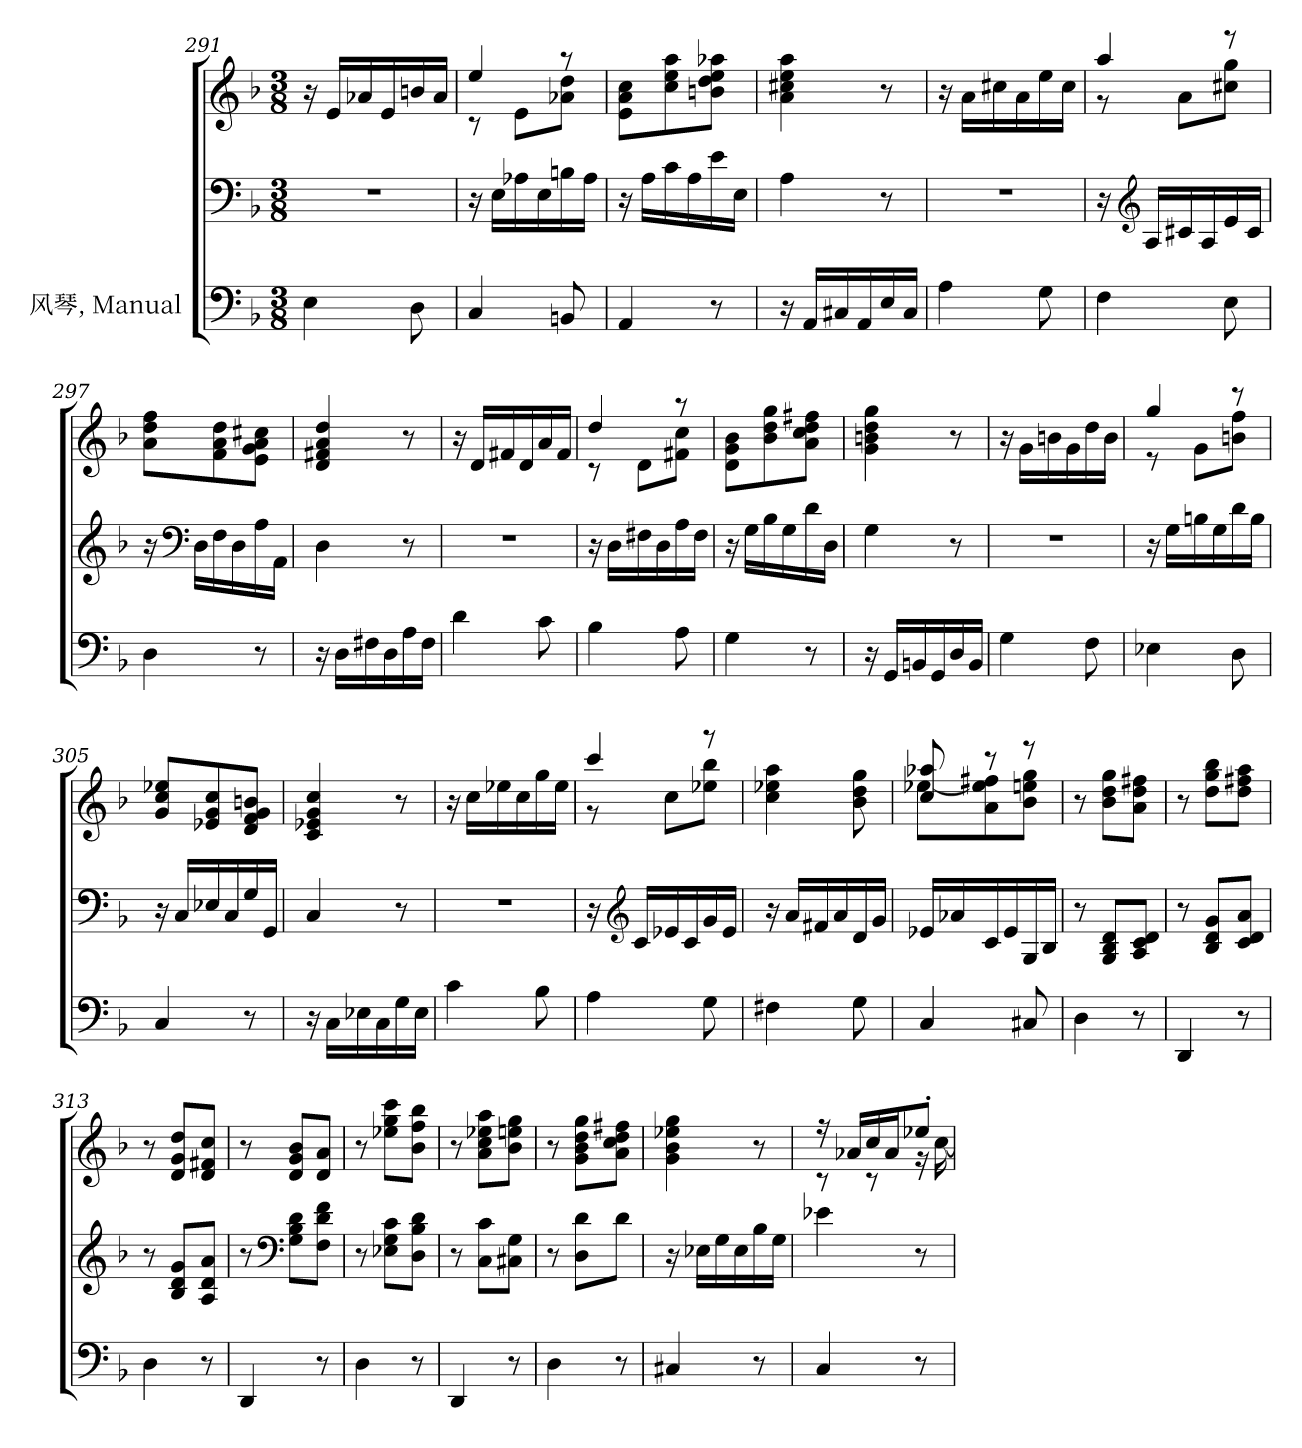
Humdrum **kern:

**kern	**kern	**kern
*part1	*part1	*part1
*staff3	*staff2	*staff1
*I"风琴, Manual	*	*
*clefF4	*clefF4	*clefG2
*k[b-]	*k[b-]	*k[b-]
*M3/8	*M3/8	*M3/8
=291	=291	=291
4E\	4.r	16r
.	.	16e/LL
.	.	16a-X/
.	.	16e/
8D\	.	16bn/
.	.	16a-/JJ
=292	=292	=292
*	*	*^
4C/	16r	4ee/	8r
.	16E\LL	.	.
.	16A-X\	.	8e\L
.	16E\	.	.
8BBn/	16Bn\	8r	8a-X\ 8dd\J
.	16A-\JJ	.	.
*	*	*v	*v
=293	=293	=293
4AA/	16r	8e\ 8a\ 8cc\L
.	16A\LL	.
.	16c\	8cc\ 8ee\ 8aa\
.	16A\	.
8r	16e\	8bn\ 8dd\ 8ee\ 8aa-X\J
.	16E\JJ	.
=294	=294	=294
16r	4A\	4a\ 4cc#X\ 4ee\ 4aa\
16AA/LL	.	.
16C#X/	.	.
16AA/	.	.
16E/	8r	8r
16C#/JJ	.	.
!!LO:LB:g=z
=295	=295	=295
4A\	4.r	16r
.	.	16a\LL
.	.	16cc#X\
.	.	16a\
8G\	.	16ee\
.	.	16cc#\JJ
=296	=296	=296
*	*	*^
4F\	16r	4aa/	8r
*	*clefG2	*	*
.	16A/LL	.	.
.	16c#X/	.	8a\L
.	16A/	.	.
8E\	16e/	8r	8cc#X\ 8gg\J
.	16c#/JJ	.	.
*	*	*v	*v
=297	=297	=297
4D\	16r	8a\ 8dd\ 8ff\L
*	*clefF4	*
.	16D\LL	.
.	16F\	8f\ 8a\ 8dd\
.	16D\	.
8r	16A\	8e\ 8g\ 8a\ 8cc#X\J
.	16AA\JJ	.
=298	=298	=298
16r	4D\	4d/ 4f#X/ 4a/ 4dd/
16D\LL	.	.
16F#X\	.	.
16D\	.	.
16A\	8r	8r
16F#\JJ	.	.
=299	=299	=299
4d\	4.r	16r
.	.	16d/LL
.	.	16f#X/
.	.	16d/
8c\	.	16a/
.	.	16f#/JJ
!!LO:PB:g=z
=300	=300	=300
*	*	*^
4B-\	16r	4dd/	8r
.	16D\LL	.	.
.	16F#X\	.	8d\L
.	16D\	.	.
8A\	16A\	8r	8f#X\ 8cc\J
.	16F#\JJ	.	.
*	*	*v	*v
=301	=301	=301
4G\	16r	8d\ 8g\ 8b-\L
.	16G\LL	.
.	16B-\	8b-\ 8dd\ 8gg\
.	16G\	.
8r	16d\	8a\ 8cc\ 8dd\ 8ff#X\J
.	16D\JJ	.
=302	=302	=302
16r	4G\	4g\ 4bn\ 4dd\ 4gg\
16GG/LL	.	.
16BBn/	.	.
16GG/	.	.
16D/	8r	8r
16BB/JJ	.	.
=303	=303	=303
4G\	4.r	16r
.	.	16g\LL
.	.	16bn\
.	.	16g\
8F\	.	16dd\
.	.	16b\JJ
=304	=304	=304
*	*	*^
4E-X\	16r	4gg/	8r
.	16G\LL	.	.
.	16Bn\	.	8g\L
.	16G\	.	.
8D\	16d\	8r	8bn\ 8ff\J
.	16B\JJ	.	.
*	*	*v	*v
=305	=305	=305
4C/	16r	8g/ 8cc/ 8ee-X/L
.	16C/LL	.
.	16E-X/	8e-X/ 8g/ 8cc/
.	16C/	.
8r	16G/	8d/ 8f/ 8g/ 8bn/J
.	16GG/JJ	.
!!LO:LB:g=z
=306	=306	=306
16r	4C/	4c/ 4e-X/ 4g/ 4cc/
16C\LL	.	.
16E-X\	.	.
16C\	.	.
16G\	8r	8r
16E-\JJ	.	.
=307	=307	=307
4c\	4.r	16r
.	.	16cc\LL
.	.	16ee-X\
.	.	16cc\
8B-\	.	16gg\
.	.	16ee-\JJ
=308	=308	=308
*	*	*^
4A\	16r	4ccc/	8r
*	*clefG2	*	*
.	16c/LL	.	.
.	16e-X/	.	8cc\L
.	16c/	.	.
8G\	16g/	8r	8ee-X\ 8bb-\J
.	16e-/JJ	.	.
*	*	*v	*v
=309	=309	=309
4F#X\	16r	4cc\ 4ee-X\ 4aa\
.	16a/LL	.
.	16f#X/	.
.	16a/	.
8G\	16d/	8b-\ 8dd\ 8gg\
.	16g/JJ	.
=310	=310	=310
*	*	*^
4C/	16e-X/LL	8cc/ 8aa-X/	[8ee-X\L
.	16a-X/	.	.
.	16c/	8r	8a\ 8ee-\] 8ff#X\
.	16e-/	.	.
8C#X/	16G/	8r	8b-\ 8een\ 8gg\J
.	16B-/JJ	.	.
*	*	*v	*v
!!LO:LB:g=z
=311	=311	=311
4D\	8r	8r
.	8G/ 8B-/ 8d/L	8b-\ 8dd\ 8gg\L
8r	8A/ 8c/ 8d/J	8a\ 8dd\ 8ff#X\J
=312	=312	=312
4DD/	8r	8r
.	8B-/ 8d/ 8g/L	8dd\ 8gg\ 8bb-\L
8r	8c/ 8d/ 8a/J	8dd\ 8ff#X\ 8aa\J
=313	=313	=313
4D\	8r	8r
.	8B-/ 8d/ 8g/L	8d/ 8g/ 8dd/L
8r	8A/ 8d/ 8a/J	8d/ 8f#X/ 8cc/J
=314	=314	=314
4DD/	8r	8r
*	*clefF4	*
.	8G\ 8B-\ 8d\L	8d/ 8g/ 8b-/L
8r	8F\ 8d\ 8f\J	8d/ 8a/J
=315	=315	=315
4D\	8r	8r
.	8E-X\ 8G\ 8c\L	8ee-X\ 8gg\ 8ccc\L
8r	8D\ 8B-\ 8d\J	8b-\ 8ff\ 8bb-\J
=316	=316	=316
4DD/	8r	8r
.	8C\ 8c\L	8a\ 8cc\ 8ee-X\ 8aa\L
8r	8C#X\ 8G\J	8b-\ 8een\ 8gg\J
=317	=317	=317
4D\	8r	8r
.	8D\ 8d\L	8g\ 8b-\ 8dd\ 8gg\L
8r	8d\J	8a\ 8cc\ 8dd\ 8ff#X\J
=318	=318	=318
4C#X/	16r	4g\ 4b-\ 4ee-X\ 4gg\
.	16E-X\LL	.
.	16G\	.
.	16E-\	.
8r	16B-\	8r
.	16G\JJ	.
!!LO:LB:g=z
=319	=319	=319
*	*	*^
4C/	4e-X\	16r	8r
.	.	16a-X/LL	.
.	.	16cc/	8r
.	.	16a-/J	.
8r	8r	8ee-X'/J	16r
.	.	.	[16cc\
*	*	*v	*v
=	=	=
*-	*-	*-
